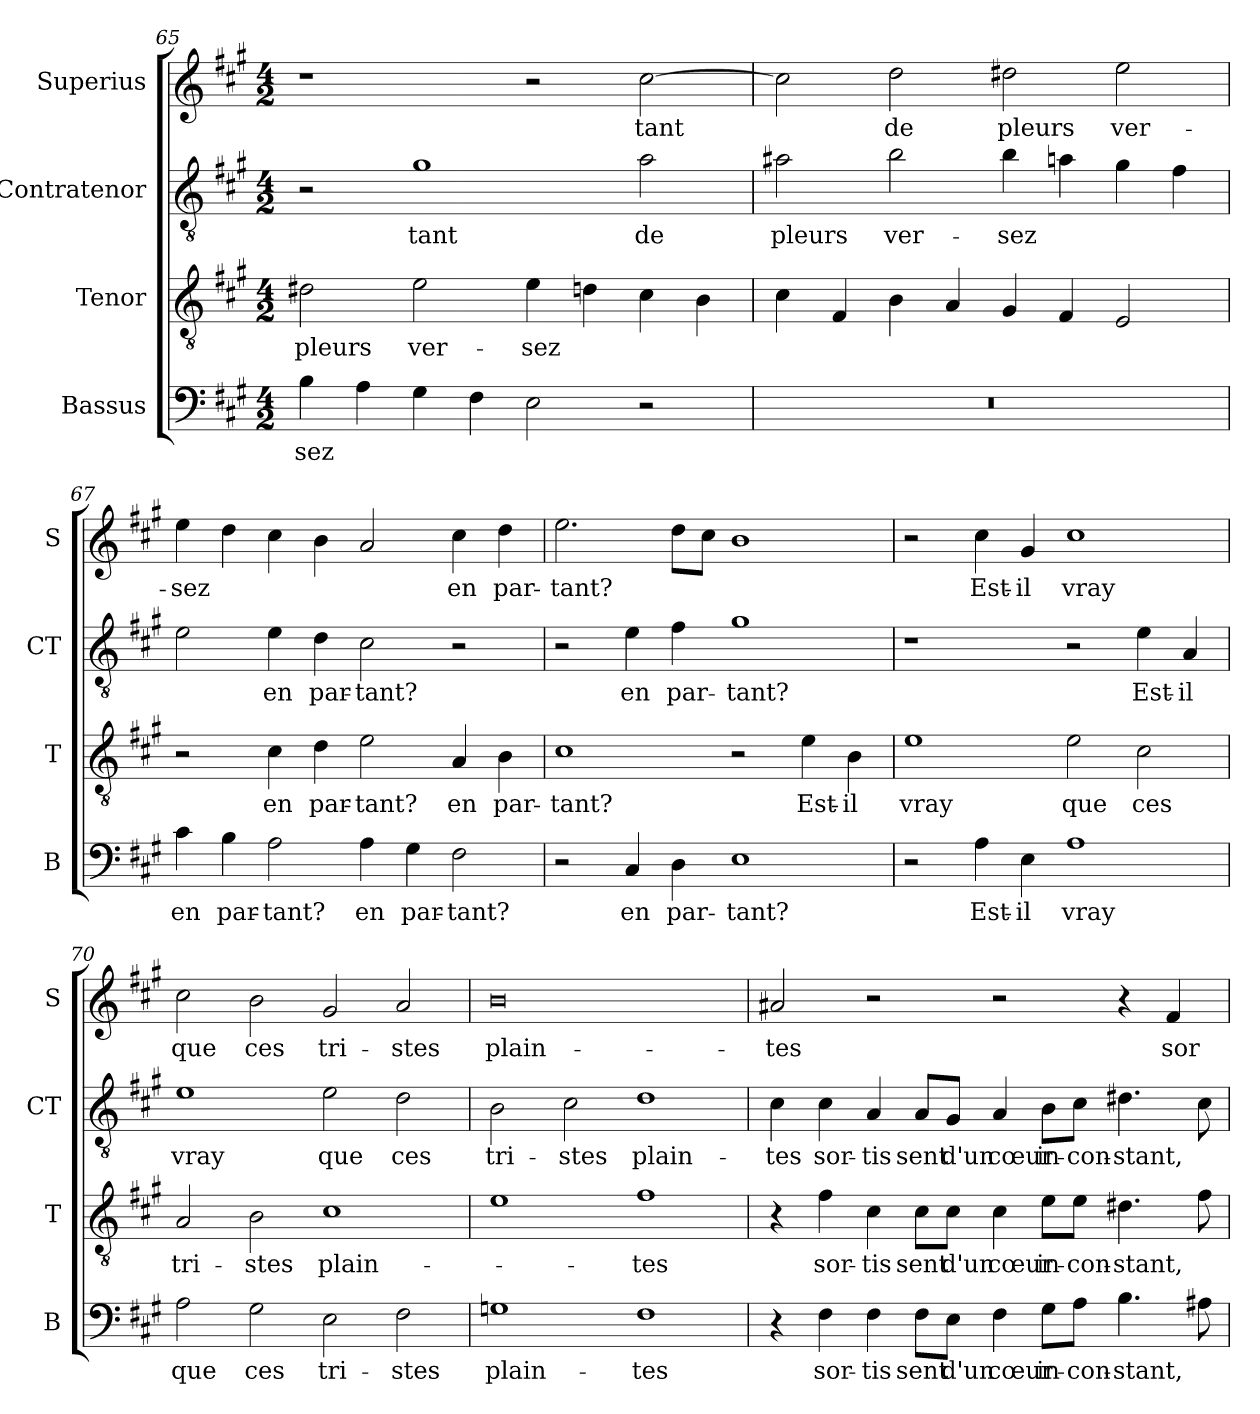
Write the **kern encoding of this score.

**kern	**text	**kern	**text	**kern	**text	**kern	**text
*part4	*part4	*part3	*part3	*part2	*part2	*part1	*part1
*staff4	*staff4	*staff3	*staff3	*staff2	*staff2	*staff1	*staff1
*I"Bassus	*	*I"Tenor	*	*I"Contratenor	*	*I"Superius	*
*I'B	*	*I'T	*	*I'CT	*	*I'S	*
!!LO:LB:g=z
*clefF4	*	*clefGv2	*	*clefGv2	*	*clefG2	*
*k[f#c#g#]	*	*k[f#c#g#]	*	*k[f#c#g#]	*	*k[f#c#g#]	*
*A:	*	*A:	*	*A:	*	*A:	*
*M4/2	*	*M4/2	*	*M4/2	*	*M4/2	*
=65	=65	=65	=65	=65	=65	=65	=65
!	!LO:LY:b	!	!LO:LY:b	!	!	!	!
4B\	-sez	2d#X\	pleurs	2r	.	1r	.
4A\	.	.	.	.	.	.	.
!	!	!	!LO:LY:b	!	!LO:LY:b	!	!
4G#\	.	2e\	ver-	1g#	tant	.	.
4F#\	.	.	.	.	.	.	.
!	!	!	!LO:LY:b	!	!	!	!
2E\	.	4e\	-sez	.	.	2r	.
.	.	4dn\	.	.	.	.	.
!	!	!	!	!	!LO:LY:b	!	!LO:LY:b
2r	.	4c#\	.	2a\	de	[2cc#\	tant
.	.	4B\	.	.	.	.	.
=66	=66	=66	=66	=66	=66	=66	=66
!	!	!	!	!	!LO:LY:b	!	!
0r	.	4c#\	.	2a#X\	pleurs	2cc#\]	.
.	.	4F#/	.	.	.	.	.
!	!	!	!	!	!LO:LY:b	!	!LO:LY:b
.	.	4B\	.	2b\	ver-	2dd\	de
.	.	4A/	.	.	.	.	.
!	!	!	!	!	!LO:LY:b	!	!LO:LY:b
.	.	4G#/	.	4b\	-sez	2dd#X\	pleurs
.	.	4F#/	.	4an\	.	.	.
!	!	!	!	!	!	!	!LO:LY:b
.	.	2E/	.	4g#\	.	2ee\	ver-
.	.	.	.	4f#\	.	.	.
=67	=67	=67	=67	=67	=67	=67	=67
!	!LO:LY:b	!	!	!	!	!	!LO:LY:b
4c#\	en	2r	.	2e\	.	4ee\	-sez
!	!LO:LY:b	!	!	!	!	!	!
4B\	par-	.	.	.	.	4dd\	.
!	!LO:LY:b	!	!LO:LY:b	!	!LO:LY:b	!	!
2A\	-tant?	4c#\	en	4e\	en	4cc#\	.
!	!	!	!LO:LY:b	!	!LO:LY:b	!	!
.	.	4d\	par-	4d\	par-	4b\	.
!	!LO:LY:b	!	!LO:LY:b	!	!LO:LY:b	!	!
4A\	en	2e\	-tant?	2c#\	-tant?	2a/	.
!	!LO:LY:b	!	!	!	!	!	!
4G#\	par-	.	.	.	.	.	.
!	!LO:LY:b	!	!LO:LY:b	!	!	!	!LO:LY:b
2F#\	-tant?	4A/	en	2r	.	4cc#\	en
!	!	!	!LO:LY:b	!	!	!	!LO:LY:b
.	.	4B\	par-	.	.	4dd\	par-
!!LO:LB:g=z
=68	=68	=68	=68	=68	=68	=68	=68
!	!	!	!LO:LY:b	!	!	!	!LO:LY:b
2r	.	1c#	-tant?	2r	.	2.ee\	-tant?
!	!LO:LY:b	!	!	!	!LO:LY:b	!	!
4C#/	en	.	.	4e\	en	.	.
!	!LO:LY:b	!	!	!	!LO:LY:b	!	!
4D\	par-	.	.	4f#\	par-	8dd\L	.
.	.	.	.	.	.	8cc#\J	.
!	!LO:LY:b	!	!	!	!LO:LY:b	!	!
1E	-tant?	2r	.	1g#	-tant?	1b	.
!	!	!	!LO:LY:b	!	!	!	!
.	.	4e\	Est-	.	.	.	.
!	!	!	!LO:LY:b	!	!	!	!
.	.	4B\	-il	.	.	.	.
=69	=69	=69	=69	=69	=69	=69	=69
!	!	!	!LO:LY:b	!	!	!	!
2r	.	1e	vray	1r	.	2r	.
!	!LO:LY:b	!	!	!	!	!	!LO:LY:b
4A\	Est-	.	.	.	.	4cc#\	Est-
!	!LO:LY:b	!	!	!	!	!	!LO:LY:b
4E\	-il	.	.	.	.	4g#/	-il
!	!LO:LY:b	!	!LO:LY:b	!	!	!	!LO:LY:b
1A	vray	2e\	que	2r	.	1cc#	vray
!	!	!	!LO:LY:b	!	!LO:LY:b	!	!
.	.	2c#\	ces	4e\	Est-	.	.
!	!	!	!	!	!LO:LY:b	!	!
.	.	.	.	4A/	-il	.	.
=70	=70	=70	=70	=70	=70	=70	=70
!	!LO:LY:b	!	!LO:LY:b	!	!LO:LY:b	!	!LO:LY:b
2A\	que	2A/	tri-	1e	vray	2cc#\	que
!	!LO:LY:b	!	!LO:LY:b	!	!	!	!LO:LY:b
2G#\	ces	2B\	-stes	.	.	2b\	ces
!	!LO:LY:b	!	!LO:LY:b	!	!LO:LY:b	!	!LO:LY:b
2E\	tri-	1c#	plain-	2e\	que	2g#/	tri-
!	!LO:LY:b	!	!	!	!LO:LY:b	!	!LO:LY:b
2F#\	-stes	.	.	2d\	ces	2a/	-stes
=71	=71	=71	=71	=71	=71	=71	=71
!	!LO:LY:b	!	!	!	!LO:LY:b	!	!LO:LY:b
1Gn	plain-	1e	.	2B\	tri-	0b	plain-
!	!	!	!	!	!LO:LY:b	!	!
.	.	.	.	2c#\	-stes	.	.
!	!LO:LY:b	!	!LO:LY:b	!	!LO:LY:b	!	!
1F#	-tes	1f#	-tes	1d	plain-	.	.
!!LO:PB:g=z
=72	=72	=72	=72	=72	=72	=72	=72
!	!	!	!	!	!LO:LY:b	!	!LO:LY:b
4r	.	4r	.	4c#\	-tes	2a#X/	-tes
!	!LO:LY:b	!	!LO:LY:b	!	!LO:LY:b	!	!
4F#\	sor-	4f#\	sor-	4c#\	sor-	.	.
!	!LO:LY:b	!	!LO:LY:b	!	!LO:LY:b	!	!
4F#\	-tis	4c#\	-tis	4A/	-tis	2r	.
!	!LO:LY:b	!	!LO:LY:b	!	!LO:LY:b	!	!
8F#\L	sent	8c#\L	sent	8A/L	sent	.	.
!	!LO:LY:b	!	!LO:LY:b	!	!LO:LY:b	!	!
8E\J	d'un	8c#\J	d'un	8G#/J	d'un	.	.
!	!LO:LY:b	!	!LO:LY:b	!	!LO:LY:b	!	!
4F#\	cœur	4c#\	cœur	4A/	cœur	2r	.
!	!LO:LY:b	!	!LO:LY:b	!	!LO:LY:b	!	!
8G#\L	in-	8e\L	in-	8B\L	in-	.	.
!	!LO:LY:b	!	!LO:LY:b	!	!LO:LY:b	!	!
8A\J	-con-	8e\J	-con-	8c#\J	-con-	.	.
!	!LO:LY:b	!	!LO:LY:b	!	!LO:LY:b	!	!
4.B\	-stant,	4.d#X\	-stant,	4.d#X\	-stant,	4r	.
!	!	!	!	!	!	!	!LO:LY:b
.	.	.	.	.	.	4f#/	sor-
8A#X\	.	8f#\	.	8c#\	.	.	.
=	=	=	=	=	=	=	=
*-	*-	*-	*-	*-	*-	*-	*-
